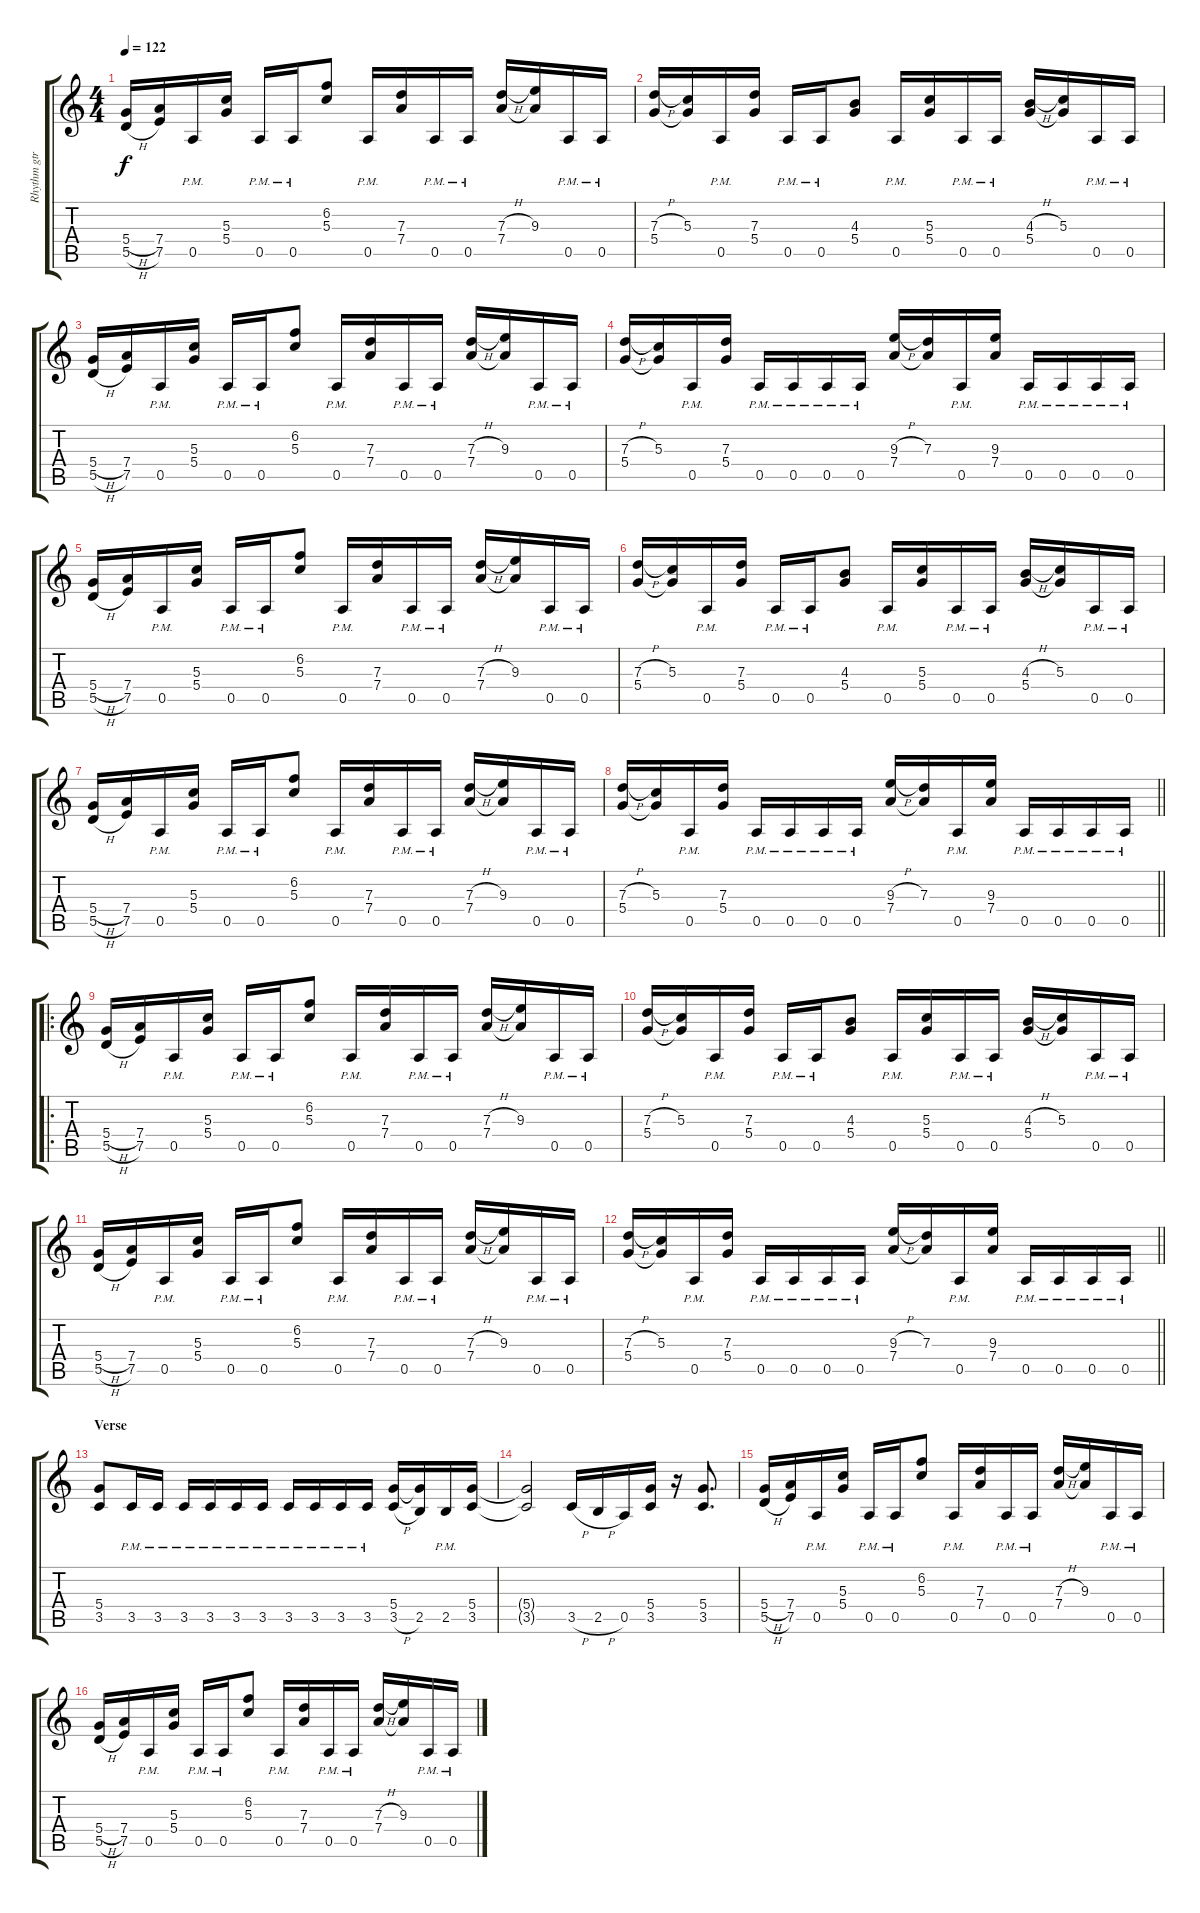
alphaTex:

\track ("Rhythm gtr." "Rhythm gtr") {instrument distortionguitar}
\staff {score tabs}
\tuning (E4 B3 G3 D3 A2 E2) {hide}
\ts (4 4)
\tempo 122
\clef g2
\ks c
(5.4{h} 5.5{h}).16{dy f instrument distortionguitar} (7.4 7.5).16 0.5{pm}.16 (5.3 5.4).16 0.5{pm}.16 0.5{pm}.16 (6.2 5.3).8 0.5{pm}.16 (7.3 7.4).16 0.5{pm}.16 0.5{pm}.16 (7.3{h} 7.4).16 (9.3 7.4{t}).16 0.5{pm}.16 0.5{pm}.16 |
(7.3{h} 5.4).16 (5.3 5.4{t}).16 0.5{pm}.16 (7.3 5.4).16 0.5{pm}.16 0.5{pm}.16 (4.3 5.4).8 0.5{pm}.16 (5.3 5.4).16 0.5{pm}.16 0.5{pm}.16 (4.3{h} 5.4).16 (5.3 5.4{t}).16 0.5{pm}.16 0.5{pm}.16 |
(5.4{h} 5.5{h}).16 (7.4 7.5).16 0.5{pm}.16 (5.3 5.4).16 0.5{pm}.16 0.5{pm}.16 (6.2 5.3).8 0.5{pm}.16 (7.3 7.4).16 0.5{pm}.16 0.5{pm}.16 (7.3{h} 7.4).16 (9.3 7.4{t}).16 0.5{pm}.16 0.5{pm}.16 |
(7.3{h} 5.4).16 (5.3 5.4{t}).16 0.5{pm}.16 (7.3 5.4).16 0.5{pm}.16 0.5{pm}.16 0.5{pm}.16 0.5{pm}.16 (9.3{h} 7.4).16 (7.3 7.4{t}).16 0.5{pm}.16 (9.3 7.4).16 0.5{pm}.16 0.5{pm}.16 0.5{pm}.16 0.5{pm}.16 |
(5.4{h} 5.5{h}).16 (7.4 7.5).16 0.5{pm}.16 (5.3 5.4).16 0.5{pm}.16 0.5{pm}.16 (6.2 5.3).8 0.5{pm}.16 (7.3 7.4).16 0.5{pm}.16 0.5{pm}.16 (7.3{h} 7.4).16 (9.3 7.4{t}).16 0.5{pm}.16 0.5{pm}.16 |
(7.3{h} 5.4).16 (5.3 5.4{t}).16 0.5{pm}.16 (7.3 5.4).16 0.5{pm}.16 0.5{pm}.16 (4.3 5.4).8 0.5{pm}.16 (5.3 5.4).16 0.5{pm}.16 0.5{pm}.16 (4.3{h} 5.4).16 (5.3 5.4{t}).16 0.5{pm}.16 0.5{pm}.16 |
(5.4{h} 5.5{h}).16 (7.4 7.5).16 0.5{pm}.16 (5.3 5.4).16 0.5{pm}.16 0.5{pm}.16 (6.2 5.3).8 0.5{pm}.16 (7.3 7.4).16 0.5{pm}.16 0.5{pm}.16 (7.3{h} 7.4).16 (9.3 7.4{t}).16 0.5{pm}.16 0.5{pm}.16 |
\barLineRight lightlight
(7.3{h} 5.4).16 (5.3 5.4{t}).16 0.5{pm}.16 (7.3 5.4).16 0.5{pm}.16 0.5{pm}.16 0.5{pm}.16 0.5{pm}.16 (9.3{h} 7.4).16 (7.3 7.4{t}).16 0.5{pm}.16 (9.3 7.4).16 0.5{pm}.16 0.5{pm}.16 0.5{pm}.16 0.5{pm}.16 |
\ro
\section ("" "")
(5.4{h} 5.5{h}).16 (7.4 7.5).16 0.5{pm}.16 (5.3 5.4).16 0.5{pm}.16 0.5{pm}.16 (6.2 5.3).8 0.5{pm}.16 (7.3 7.4).16 0.5{pm}.16 0.5{pm}.16 (7.3{h} 7.4).16 (9.3 7.4{t}).16 0.5{pm}.16 0.5{pm}.16 |
(7.3{h} 5.4).16 (5.3 5.4{t}).16 0.5{pm}.16 (7.3 5.4).16 0.5{pm}.16 0.5{pm}.16 (4.3 5.4).8 0.5{pm}.16 (5.3 5.4).16 0.5{pm}.16 0.5{pm}.16 (4.3{h} 5.4).16 (5.3 5.4{t}).16 0.5{pm}.16 0.5{pm}.16 |
(5.4{h} 5.5{h}).16 (7.4 7.5).16 0.5{pm}.16 (5.3 5.4).16 0.5{pm}.16 0.5{pm}.16 (6.2 5.3).8 0.5{pm}.16 (7.3 7.4).16 0.5{pm}.16 0.5{pm}.16 (7.3{h} 7.4).16 (9.3 7.4{t}).16 0.5{pm}.16 0.5{pm}.16 |
\barLineRight lightlight
(7.3{h} 5.4).16 (5.3 5.4{t}).16 0.5{pm}.16 (7.3 5.4).16 0.5{pm}.16 0.5{pm}.16 0.5{pm}.16 0.5{pm}.16 (9.3{h} 7.4).16 (7.3 7.4{t}).16 0.5{pm}.16 (9.3 7.4).16 0.5{pm}.16 0.5{pm}.16 0.5{pm}.16 0.5{pm}.16 |
\section ("" "Verse")
(5.4 3.5).8 3.5{pm}.16 3.5{pm}.16 3.5{pm}.16 3.5{pm}.16 3.5{pm}.16 3.5{pm}.16 3.5{pm}.16 3.5{pm}.16 3.5{pm}.16 3.5{pm}.16 (5.4 3.5{h}).16 (5.4{t} 2.5).16 2.5{pm}.16 (5.4 3.5).16 |
(5.4{t} 3.5{t}).2 3.5{h}.16 2.5{h}.16 0.5.16 (5.4 3.5).16 r.16 (5.4 3.5).8{d} |
(5.4{h} 5.5{h}).16 (7.4 7.5).16 0.5{pm}.16 (5.3 5.4).16 0.5{pm}.16 0.5{pm}.16 (6.2 5.3).8 0.5{pm}.16 (7.3 7.4).16 0.5{pm}.16 0.5{pm}.16 (7.3{h} 7.4).16 (9.3 7.4{t}).16 0.5{pm}.16 0.5{pm}.16 |
(5.4{h} 5.5{h}).16 (7.4 7.5).16 0.5{pm}.16 (5.3 5.4).16 0.5{pm}.16 0.5{pm}.16 (6.2 5.3).8 0.5{pm}.16 (7.3 7.4).16 0.5{pm}.16 0.5{pm}.16 (7.3{h} 7.4).16 (9.3 7.4{t}).16 0.5{pm}.16 0.5{pm}.16
